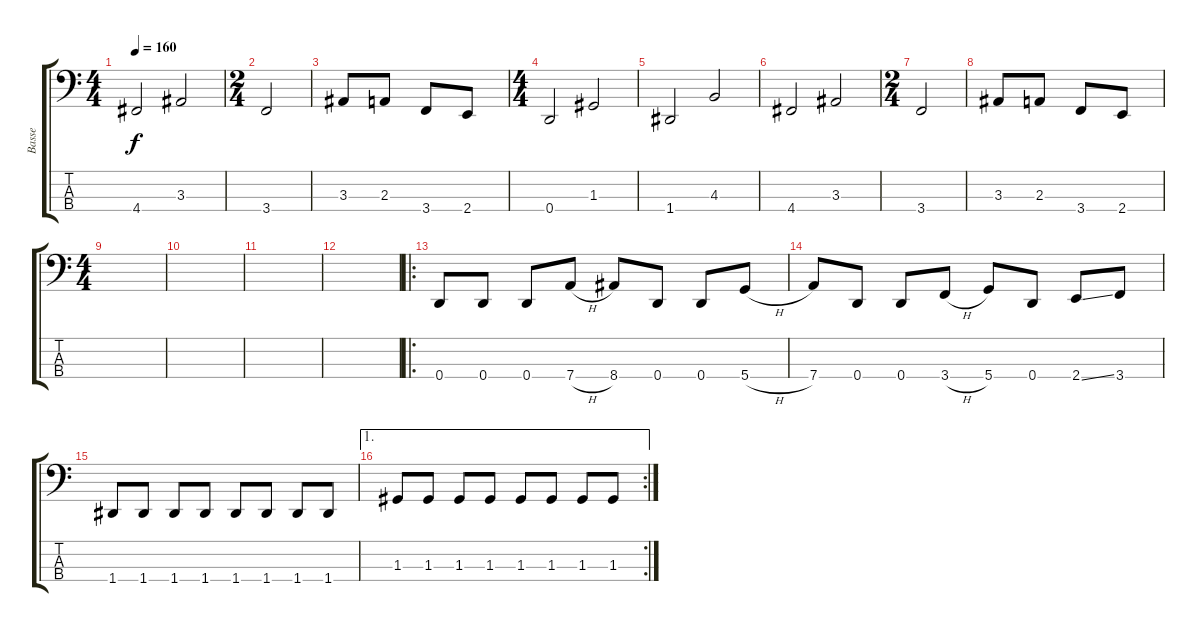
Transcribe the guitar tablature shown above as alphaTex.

\track ("Basse" "Basse") {instrument electricbasspick}
\staff {score tabs}
\tuning (F2 C2 G1 D1) {hide}
\ts (4 4)
\tempo 160
\clef f4
\ks c
4.4.2{dy f} 3.3.2 |
\ts (2 4)
3.4.2 |
3.3.8 2.3.8 3.4.8 2.4.8 |
\ts (4 4)
0.4.2 1.3.2 |
1.4.2 4.3.2 |
4.4.2 3.3.2 |
\ts (2 4)
3.4.2 |
3.3.8 2.3.8 3.4.8 2.4.8 |
\ts (4 4)
|
|
|
|
\ro
0.4.8 0.4.8 0.4.8 7.4{h}.8 8.4.8 0.4.8 0.4.8 5.4{h}.8 |
7.4.8 0.4.8 0.4.8 3.4{h}.8 5.4.8 0.4.8 2.4{ss}.8 3.4.8 |
1.4.8 1.4.8 1.4.8 1.4.8 1.4.8 1.4.8 1.4.8 1.4.8 |
\ae 1
\rc 2
1.3.8 1.3.8 1.3.8 1.3.8 1.3.8 1.3.8 1.3.8 1.3.8
